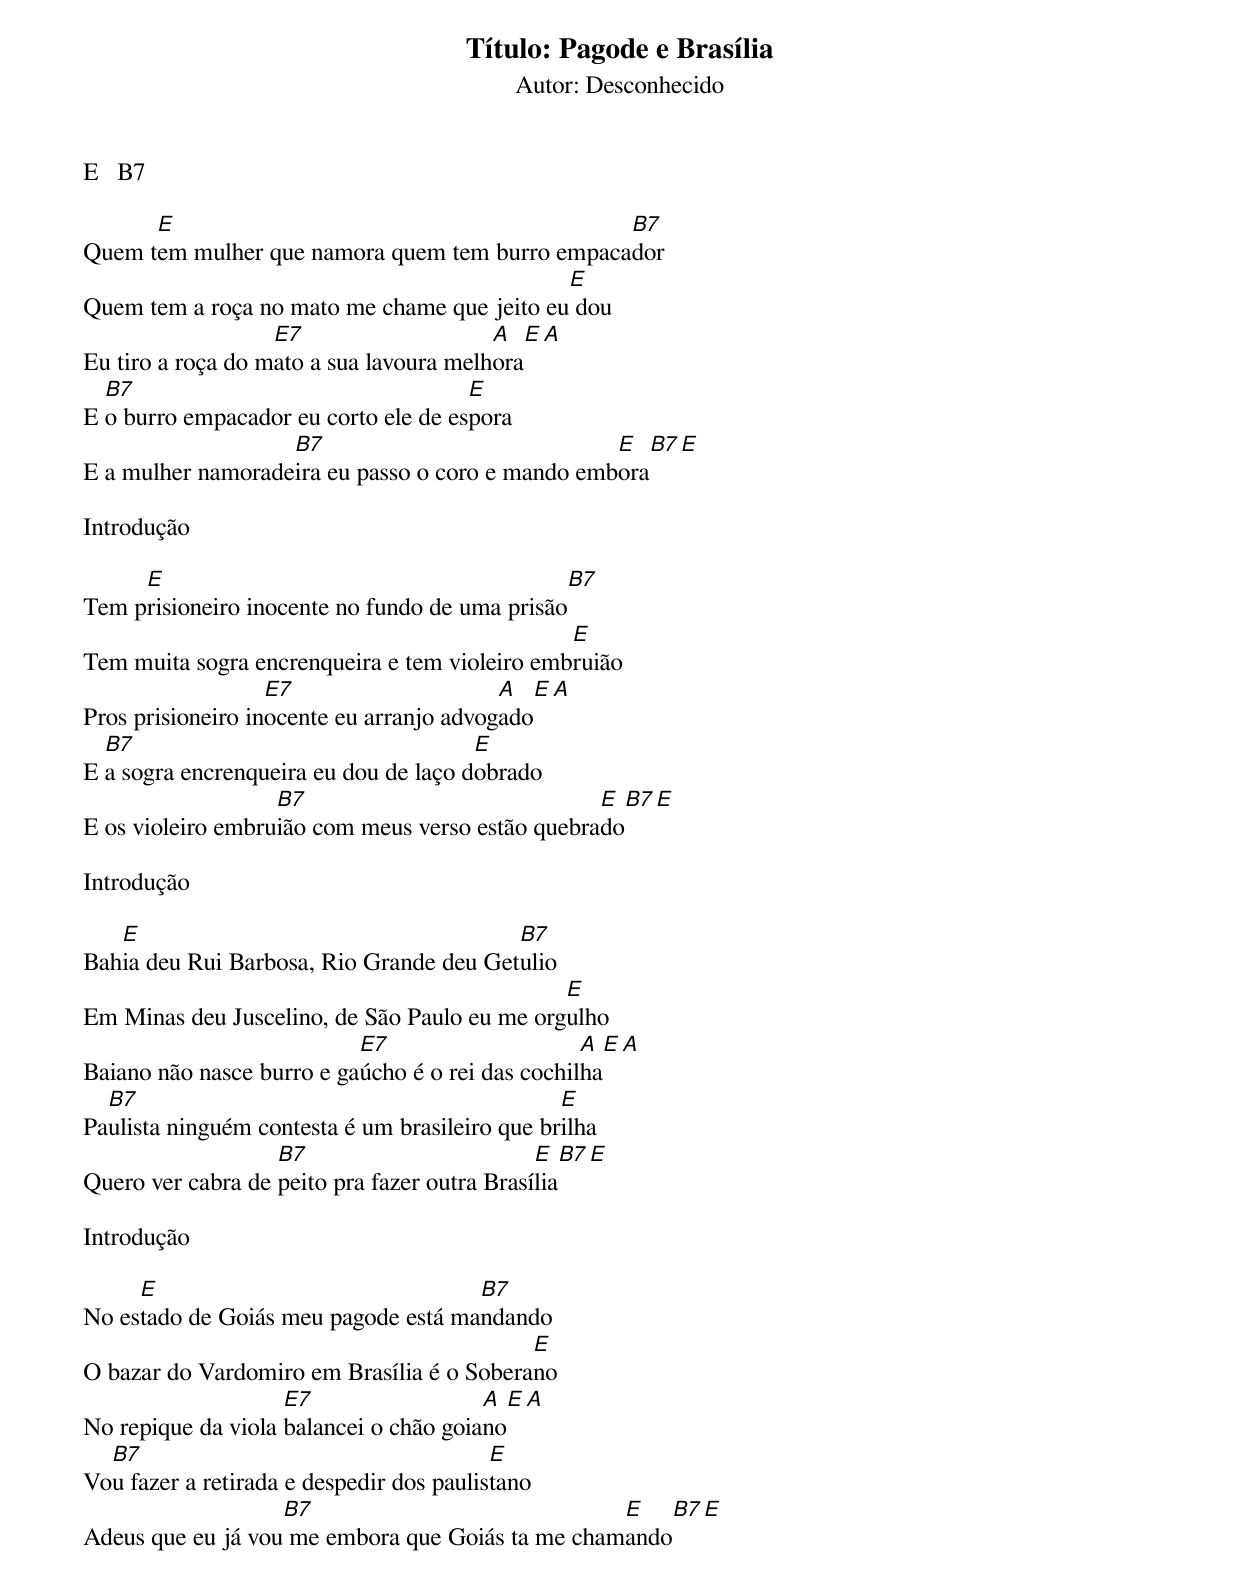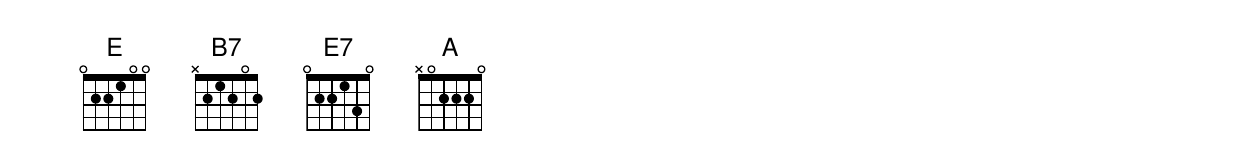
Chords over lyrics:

Título: Pagode e Brasília
Autor: Desconhecido

E   B7

      E                                         B7
Quem tem mulher que namora quem tem burro empacador
                                             E
Quem tem a roça no mato me chame que jeito eu dou
                   E7                    A    E   A
Eu tiro a roça do mato a sua lavoura melhora
  B7                                  E
E o burro empacador eu corto ele de espora
                   B7                             E    B7  E
E a mulher namoradeira eu passo o coro e mando embora

Introdução

     E                                          B7
Tem prisioneiro inocente no fundo de uma prisão
                                               E
Tem muita sogra encrenqueira e tem violeiro embruião
                   E7                     A   E   A
Pros prisioneiro inocente eu arranjo advogado
  B7                                   E
E a sogra encrenqueira eu dou de laço dobrado
                   B7                             E    B7   E
E os violeiro embruião com meus verso estão quebrado

Introdução

   E                                     B7
Bahia deu Rui Barbosa, Rio Grande deu Getulio
                                              E
Em Minas deu Juscelino, de São Paulo eu me orgulho
                           E7                     A   E   A
Baiano não nasce burro e gaúcho é o rei das cochilha
  B7                                            E
Paulista ninguém contesta é um brasileiro que brilha
                   B7                         E    B7  E
Quero ver cabra de peito pra fazer outra Brasília

Introdução

     E                               B7
No estado de Goiás meu pagode está mandando
                                           E
O bazar do Vardomiro em Brasília é o Soberano
                    E7                  A    E   A
No repique da viola balancei o chão goiano
  B7                                      E
Vou fazer a retirada e despedir dos paulistano
                   B7                             E    B7   E
Adeus que eu já vou me embora que Goiás ta me chamando
